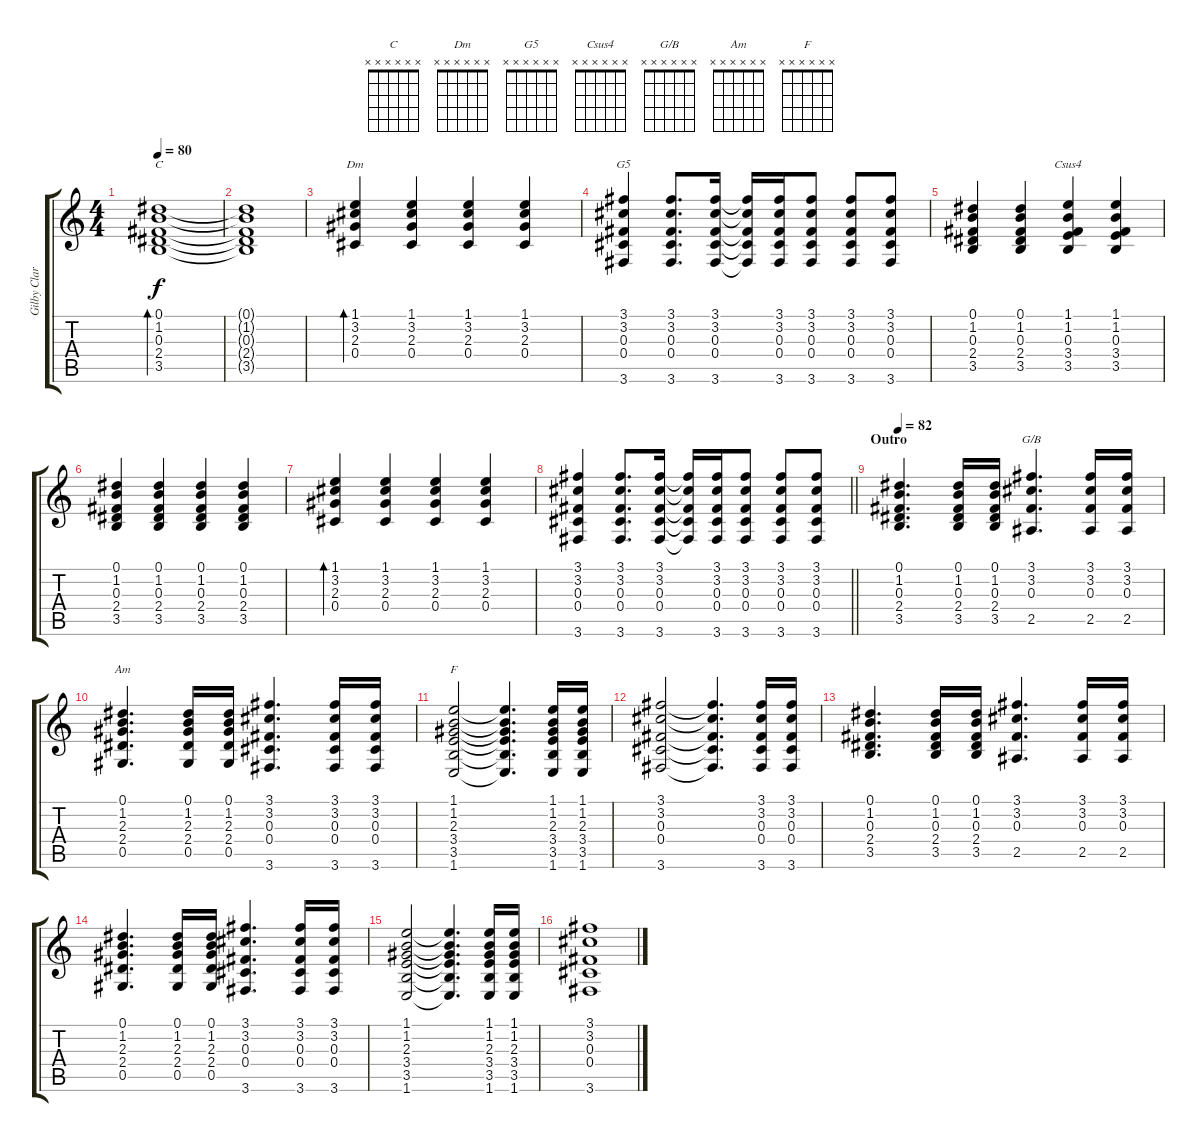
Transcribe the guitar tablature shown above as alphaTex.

\track ("Gilby Clarke" "Gilby Clar") {instrument electricguitarjazz}
\staff {score tabs}
\tuning (Eb4 Bb3 Gb3 Db3 Ab2 Eb2) {hide}
\chord ("C" x x x x x x)
\chord ("Dm" x x x x x x)
\chord ("G5" x x x x x x)
\chord ("Csus4" x x x x x x)
\chord ("G/B" x x x x x x)
\chord ("Am" x x x x x x)
\chord ("F" x x x x x x)
\ts (4 4)
\tempo 80
\clef g2
\ks c
(0.1 1.2 0.3 2.4 3.5).1{bd 120 ch "C" dy f} |
(0.1{t} 1.2{t} 0.3{t} 2.4{t} 3.5{t}).1 |
(1.1 3.2 2.3 0.4).4{bd 120 ch "Dm"} (1.1 3.2 2.3 0.4).4 (1.1 3.2 2.3 0.4).4 (1.1 3.2 2.3 0.4).4 |
(3.1 3.2 0.3 0.4 3.6).4{ch "G5"} (3.1 3.2 0.3 0.4 3.6).8{d} (3.1 3.2 0.3 0.4 3.6).16 (3.1{t} 3.2{t} 0.3{t} 0.4{t} 3.6{t}).16 (3.1 3.2 0.3 0.4 3.6).16 (3.1 3.2 0.3 0.4 3.6).8 (3.1 3.2 0.3 0.4 3.6).8 (3.1 3.2 0.3 0.4 3.6).8 |
(0.1 1.2 0.3 2.4 3.5).4 (0.1 1.2 0.3 2.4 3.5).4 (1.1 1.2 0.3 3.4 3.5).4{ch "Csus4"} (1.1 1.2 0.3 3.4 3.5).4 |
(0.1 1.2 0.3 2.4 3.5).4 (0.1 1.2 0.3 2.4 3.5).4 (0.1 1.2 0.3 2.4 3.5).4 (0.1 1.2 0.3 2.4 3.5).4 |
(1.1 3.2 2.3 0.4).4{bd 120} (1.1 3.2 2.3 0.4).4 (1.1 3.2 2.3 0.4).4 (1.1 3.2 2.3 0.4).4 |
\barLineRight lightlight
(3.1 3.2 0.3 0.4 3.6).4 (3.1 3.2 0.3 0.4 3.6).8{d} (3.1 3.2 0.3 0.4 3.6).16 (3.1{t} 3.2{t} 0.3{t} 0.4{t} 3.6{t}).16 (3.1 3.2 0.3 0.4 3.6).16 (3.1 3.2 0.3 0.4 3.6).8 (3.1 3.2 0.3 0.4 3.6).8 (3.1 3.2 0.3 0.4 3.6).8 |
\section ("" "Outro")
\tempo 82
(0.1 1.2 0.3 2.4 3.5).4{d} (0.1 1.2 0.3 2.4 3.5).16 (0.1 1.2 0.3 2.4 3.5).16 (3.1 3.2 0.3 2.5).4{d ch "G/B"} (3.1 3.2 0.3 2.5).16 (3.1 3.2 0.3 2.5).16 |
(0.1 1.2 2.3 2.4 0.5).4{d ch "Am"} (0.1 1.2 2.3 2.4 0.5).16 (0.1 1.2 2.3 2.4 0.5).16 (3.1 3.2 0.3 0.4 3.6).4{d} (3.1 3.2 0.3 0.4 3.6).16 (3.1 3.2 0.3 0.4 3.6).16 |
(1.1 1.2 2.3 3.4 3.5 1.6).2{ch "F"} (1.1{t} 1.2{t} 2.3{t} 3.4{t} 3.5{t} 1.6{t}).4{d} (1.1 1.2 2.3 3.4 3.5 1.6).16 (1.1 1.2 2.3 3.4 3.5 1.6).16 |
(3.1 3.2 0.3 0.4 3.6).2 (3.1{t} 3.2{t} 0.3{t} 0.4{t} 3.6{t}).4{d} (3.1 3.2 0.3 0.4 3.6).16 (3.1 3.2 0.3 0.4 3.6).16 |
(0.1 1.2 0.3 2.4 3.5).4{d} (0.1 1.2 0.3 2.4 3.5).16 (0.1 1.2 0.3 2.4 3.5).16 (3.1 3.2 0.3 2.5).4{d} (3.1 3.2 0.3 2.5).16 (3.1 3.2 0.3 2.5).16 |
(0.1 1.2 2.3 2.4 0.5).4{d} (0.1 1.2 2.3 2.4 0.5).16 (0.1 1.2 2.3 2.4 0.5).16 (3.1 3.2 0.3 0.4 3.6).4{d} (3.1 3.2 0.3 0.4 3.6).16 (3.1 3.2 0.3 0.4 3.6).16 |
(1.1 1.2 2.3 3.4 3.5 1.6).2 (1.1{t} 1.2{t} 2.3{t} 3.4{t} 3.5{t} 1.6{t}).4{d} (1.1 1.2 2.3 3.4 3.5 1.6).16 (1.1 1.2 2.3 3.4 3.5 1.6).16 |
(3.1 3.2 0.3 0.4 3.6).1
